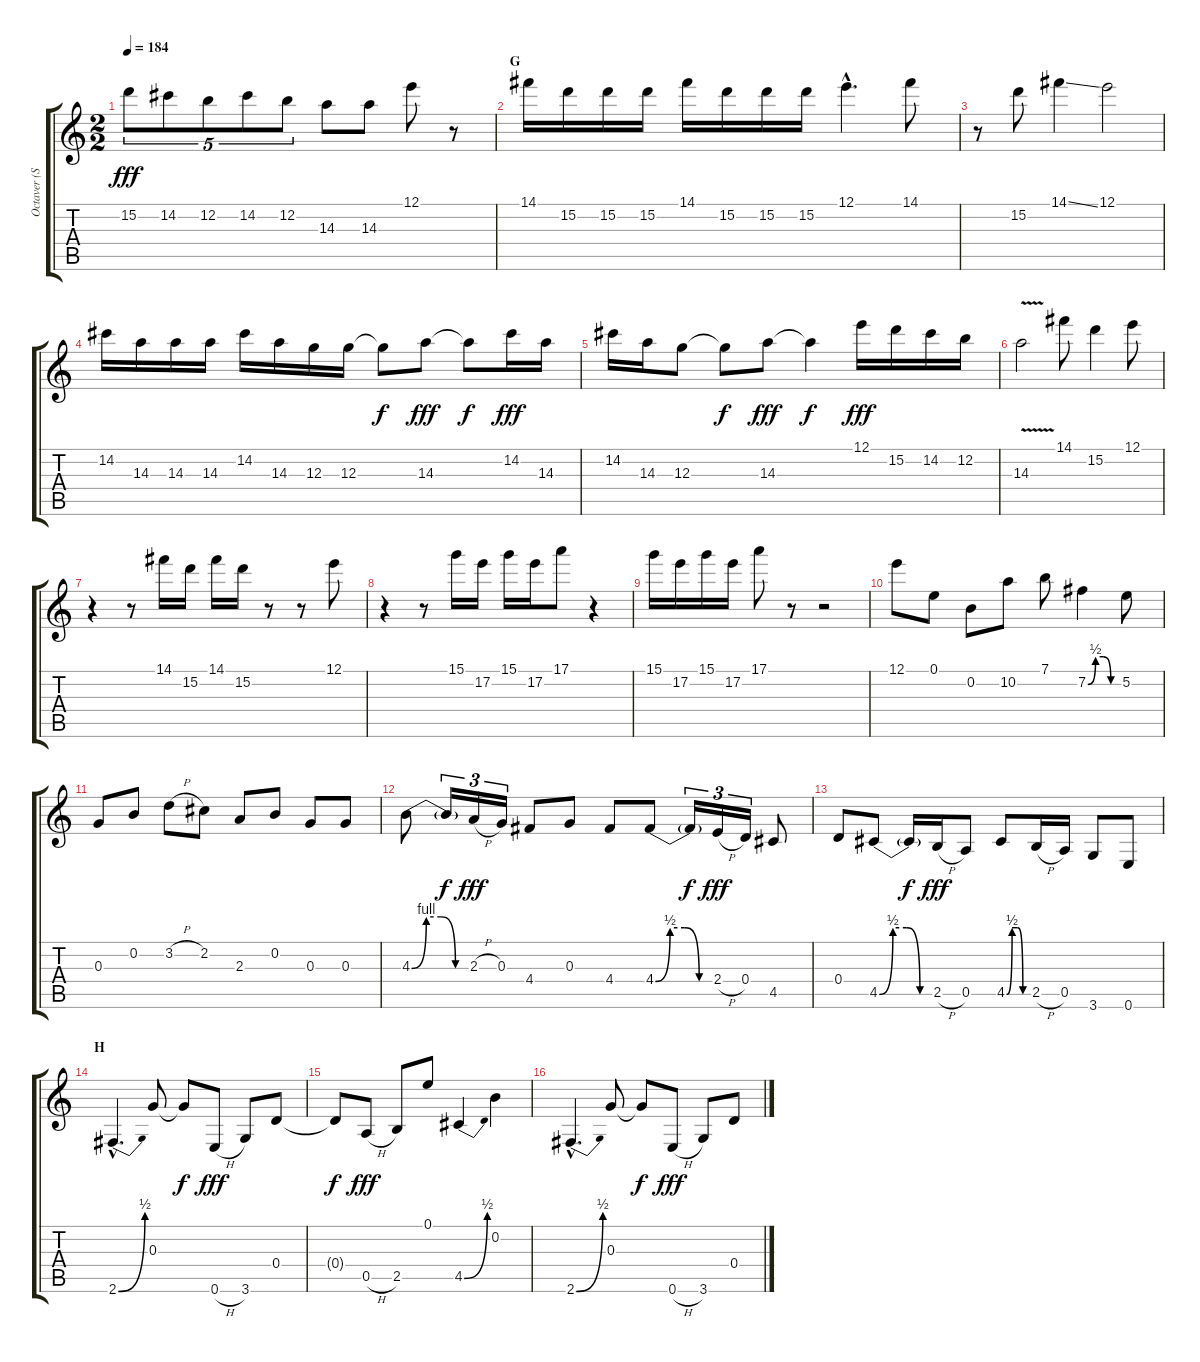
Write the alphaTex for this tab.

\track ("Octaver (Sitar 2)" "Octaver (S") {instrument sitar}
\staff {score tabs}
\tuning (E5 B4 G4 D4 A3 E3) {hide}
\ts (2 2)
\tempo 184
\clef g2
\ks c
15.2.8{tu (5 4) dy fff} 14.2.8{tu (5 4)} 12.2.8{tu (5 4)} 14.2.8{tu (5 4)} 12.2.8{tu (5 4)} 14.3.8 14.3.8 12.1.8 r.8 |
\section ("" "G")
14.1.16 15.2.16 15.2.16 15.2.16 14.1.16 15.2.16 15.2.16 15.2.16 12.1{hac}.4{d} 14.1.8 |
r.8 15.2.8 14.1{ss}.4 12.1.2 |
14.2.16 14.3.16 14.3.16 14.3.16 14.2.16 14.3.16 12.3.16 12.3.16 12.3{t}.8{dy f} 14.3.8{dy fff} 14.3{t}.8{dy f} 14.2.16{dy fff} 14.3.16 |
14.2.16 14.3.16 12.3.8 12.3{t}.8{dy f} 14.3.8{dy fff} 14.3{t}.4{dy f} 12.1.16{dy fff} 15.2.16 14.2.16 12.2.16 |
14.3{v}.2 14.1.8 15.2.4 12.1.8 |
r.4 r.8 14.1.16 15.2.16 14.1.16 15.2.16 r.8 r.8 12.1.8 |
r.4 r.8 15.1.16 17.2.16 15.1.16 17.2.16 17.1.8 r.4 |
15.1.16 17.2.16 15.1.16 17.2.16 17.1.8 r.8 r.2 |
12.1.8 0.1.8 0.2.8 10.2.8 7.1.8 7.2{be (custom 0 0 15 2 30 2 45 0 60 0)}.4 5.2.8 |
0.3.8 0.2.8 3.2{h}.8 2.2.8 2.3.8 0.2.8 0.3.8 0.3.8 |
4.3{be (custom 0 0 15 4 30 4 45 0 60 0)}.8 4.3{t}.16{tu (3 2) dy f} 2.3{h}.16{tu (3 2) dy fff} 0.3.16{tu (3 2)} 4.4.8 0.3.8 4.4.8 4.4{be (custom 0 0 15 2 30 2 45 0 60 0)}.8 4.4{t}.16{tu (3 2) dy f} 2.4{h}.16{tu (3 2) dy fff} 0.4.16{tu (3 2)} 4.5.8 |
0.4.8 4.5{be (custom 0 0 15 2 30 2 45 0 60 0)}.8 4.5{t}.16{dy f} 2.5{h}.16{dy fff} 0.5.8 4.5{be (custom 0 0 15 2 30 2 45 0 60 0)}.8 2.5{h}.16 0.5.16 3.6.8 0.6.8 |
\section ("" "H")
2.6{be (bend 0 0 60 2) hac}.4{d} 0.3.8 0.3{t}.8{dy f} 0.6{h}.8{dy fff} 3.6.8 0.4.8 |
0.4{t}.8{dy f} 0.5{h}.8{dy fff} 2.5.8 0.1.8 4.5{be (bend 0 0 60 2)}.4 0.2.4 |
2.6{be (bend 0 0 60 2) hac}.4{d} 0.3.8 0.3{t}.8{dy f} 0.6{h}.8{dy fff} 3.6.8 0.4.8
